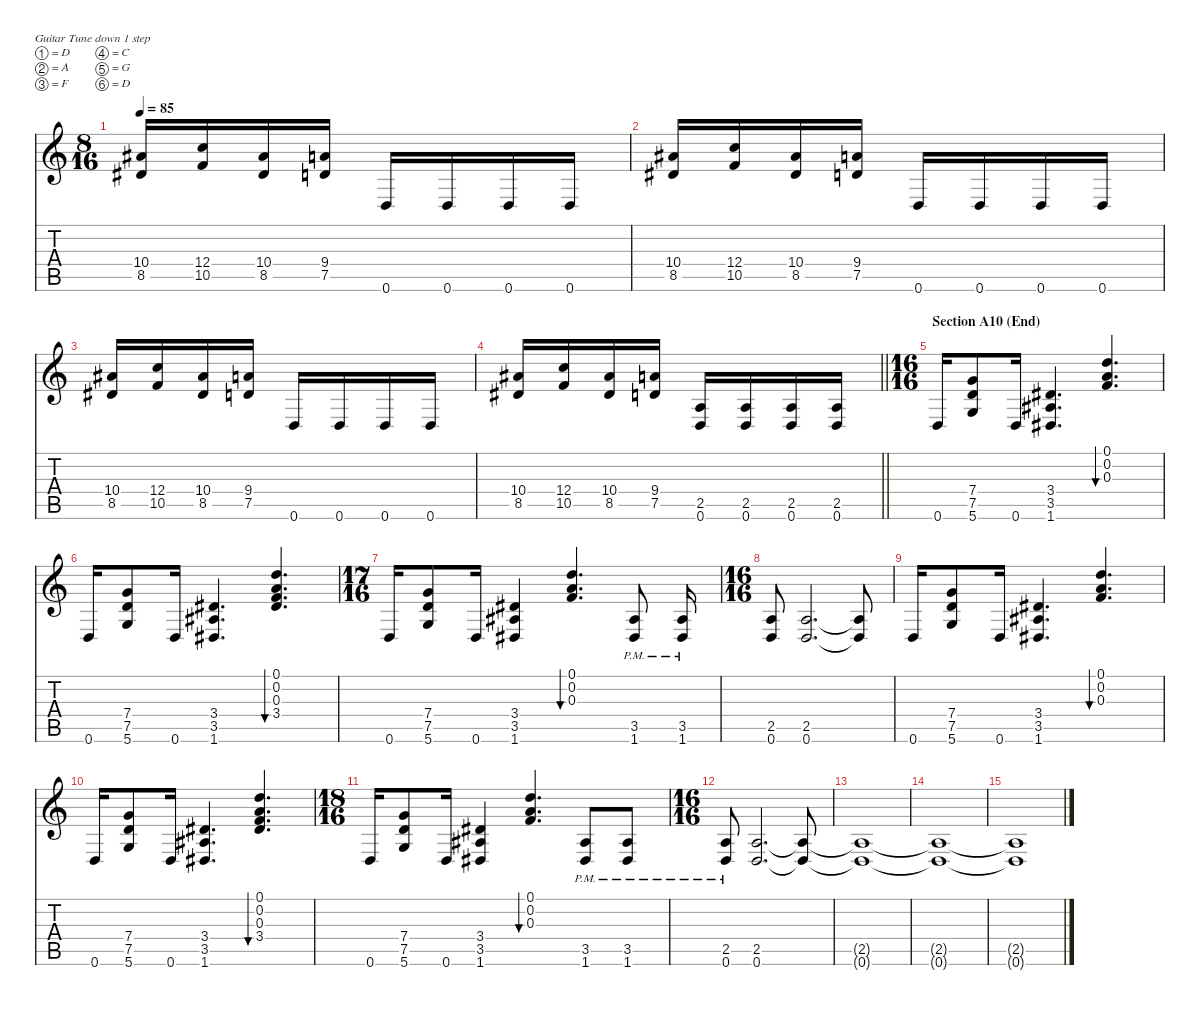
\defaultSystemsLayout 4
\hideDynamics
\bracketExtendMode nobrackets
\singleTrackTrackNamePolicy hidden
\multiTrackTrackNamePolicy hidden
\firstSystemTrackNameMode fullname
\firstSystemTrackNameOrientation horizontal
\otherSystemsTrackNameOrientation horizontal
\track ("Distortion 2" "dist.guit.") {instrument distortionguitar}
\staff {score tabs}
\tuning (D4 A3 F3 C3 G2 D2)
\ts (8 16)
\tempo 85
\clef g2
\ks c
(10.4{acc #} 8.5{acc #}).16{dy f beam Up} (12.4 10.5).16{beam Up} (10.4{acc #} 8.5{acc #}).16{beam Up} (9.4 7.5).16{beam Up} 0.6.16{beam Up} 0.6.16{beam Up} 0.6.16{beam Up} 0.6.16{beam Up} |
(10.4{acc #} 8.5{acc #}).16{beam Up} (12.4 10.5).16{beam Up} (10.4{acc #} 8.5{acc #}).16{beam Up} (9.4 7.5).16{beam Up} 0.6.16{beam Up} 0.6.16{beam Up} 0.6.16{beam Up} 0.6.16{beam Up} |
(10.4{acc #} 8.5{acc #}).16{beam Up} (12.4 10.5).16{beam Up} (10.4{acc #} 8.5{acc #}).16{beam Up} (9.4 7.5).16{beam Up} 0.6.16{beam Up} 0.6.16{beam Up} 0.6.16{beam Up} 0.6.16{beam Up} |
\barLineRight lightlight
(10.4{acc #} 8.5{acc #}).16{beam Up} (12.4 10.5).16{beam Up} (10.4{acc #} 8.5{acc #}).16{beam Up} (9.4 7.5).16{beam Up} (2.5 0.6).16{beam Up} (2.5 0.6).16{beam Up} (2.5 0.6).16{beam Up} (2.5 0.6).16{beam Up} |
\ts (16 16)
\beaming (8 8)
\section ("" "Section A10 (End)")
0.6.16{beam Up} (7.4 7.5 5.6).8{beam Up} 0.6.16{beam Up} (3.4{acc #} 3.5{acc #} 1.6{acc #}).4{d beam Up} (0.1 0.2 0.3).4{d bu 60 beam Up} |
0.6.16{beam Up} (7.4 7.5 5.6).8{beam Up} 0.6.16{beam Up} (3.4{acc #} 3.5{acc #} 1.6{acc #}).4{d beam Up} (0.1 0.2 0.3 3.4{acc #}).4{d bu 240 beam Up} |
\ts (17 16)
\beaming (8 8)
0.6.16{beam Up} (7.4 7.5 5.6).8{beam Up} 0.6.16{beam Up} (3.4{acc #} 3.5{acc #} 1.6{acc #}).4{beam Up} (0.1 0.2 0.3).4{d bu 60 beam Up} (3.5{pm acc #} 1.6{pm acc #}).8{beam Up} (3.5{acc #} 1.6{pm acc #}).16{beam Up} |
\ts (16 16)
\beaming (8 8)
(2.5 0.6).8{beam Up} (2.5 0.6).2{d beam Up} (2.5{t} 0.6{t}).8{beam Up} |
0.6.16{beam Up} (7.4 7.5 5.6).8{beam Up} 0.6.16{beam Up} (3.4{acc #} 3.5{acc #} 1.6{acc #}).4{d beam Up} (0.1 0.2 0.3).4{d bu 60 beam Up} |
0.6.16{beam Up} (7.4 7.5 5.6).8{beam Up} 0.6.16{beam Up} (3.4{acc #} 3.5{acc #} 1.6{acc #}).4{d beam Up} (0.1 0.2 0.3 3.4{acc #}).4{d bu 240 beam Up} |
\ts (18 16)
\beaming (8 9)
0.6.16{beam Up} (7.4 7.5 5.6).8{beam Up} 0.6.16{beam Up} (3.4{acc #} 3.5{acc #} 1.6{acc #}).4{beam Up} (0.1 0.2 0.3).4{d bu 60 beam Up} (3.5{pm acc #} 1.6{pm acc #}).8{beam Up} (3.5{acc #} 1.6{pm acc #}).8{beam Up} |
\ts (16 16)
\beaming (8 8)
(2.5 0.6{pm}).8{beam Up} (2.5 0.6).2{d beam Up} (2.5{t} 0.6{t}).8{beam Up} |
(2.5{t} 0.6{t}).1{beam Up} |
(2.5{t} 0.6{t}).1{beam Up} |
(2.5{t} 0.6{t}).1{beam Up}
